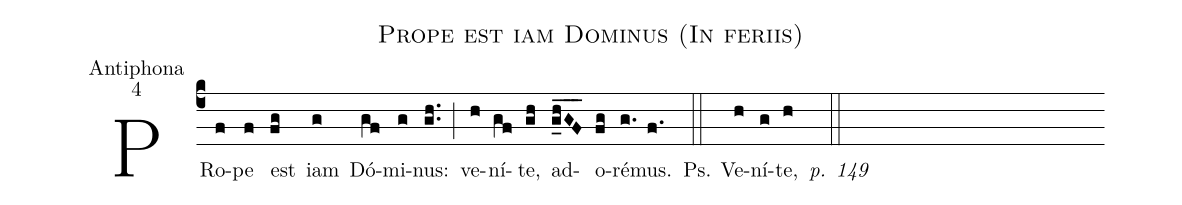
name:Prope est iam Dominus (In feriis);
office-part:Antiphona;
mode:4;
%%
(c4)
PRo(f)pe(f) est(fg) iam(g) Dó(gf)mi(g)nus:(gh..) (;)
ve(h)ní(gf)te,(gh) ad(g_hGF___)o(fg)ré(g.)mus.(f.) (::)

Ps. Ve(h)ní(g)te,(h) <i>p. 149</i>(::)
